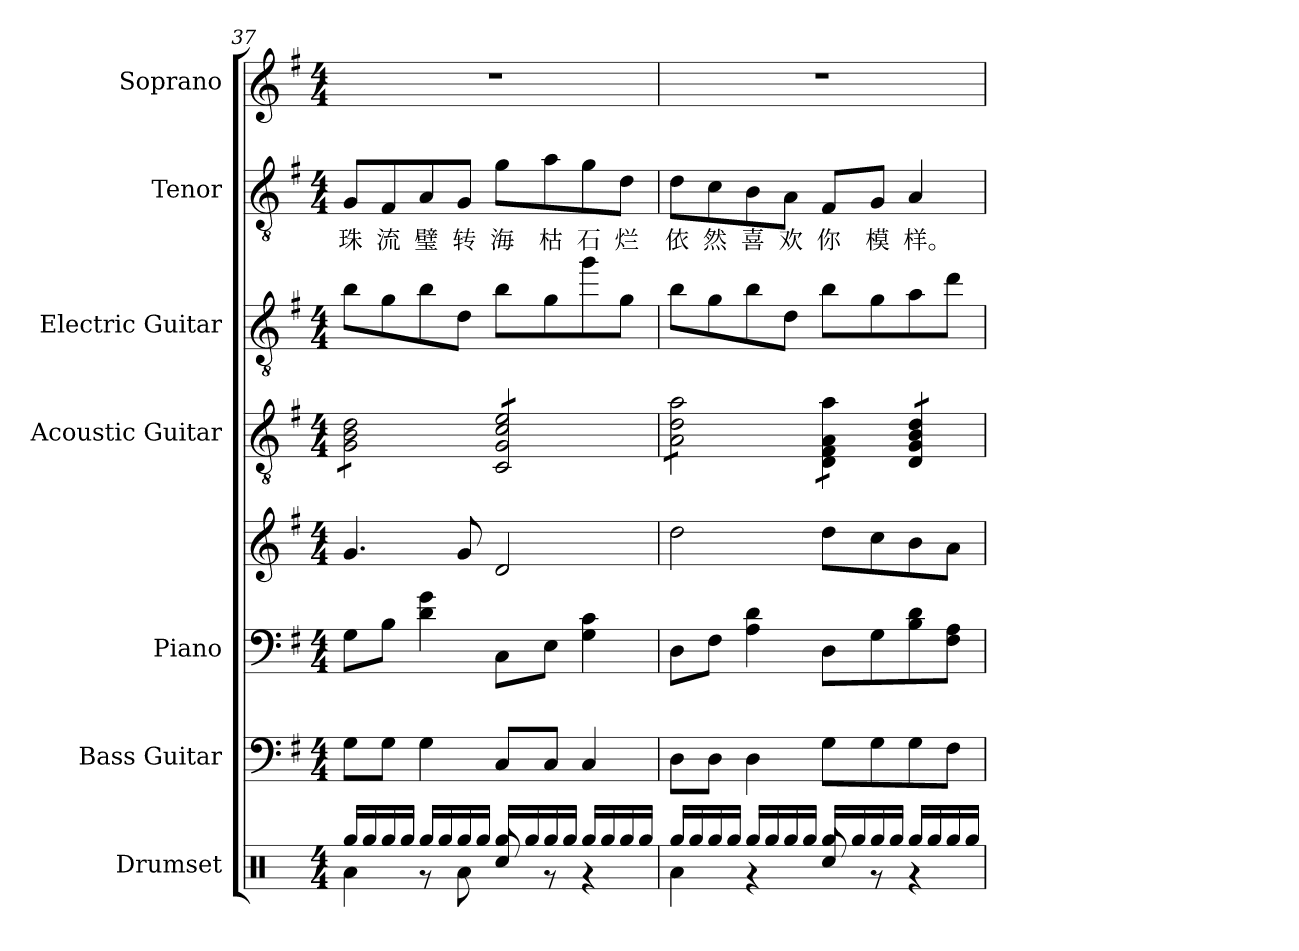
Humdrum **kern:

**kern	**kern	**kern	**kern	**kern	**kern	**kern	**text	**kern
*part7	*part6	*part5	*part5	*part4	*part3	*part2	*part2	*part1
*staff8	*staff7	*staff6	*staff5	*staff4	*staff3	*staff2	*staff2	*staff1
*I"Drumset	*I"Bass Guitar	*I"Piano	*	*I"Acoustic Guitar	*I"Electric Guitar	*I"Tenor	*	*I"Soprano
*I'Drs.	*I'B. Guit.	*I'Pno.	*	*I'Guit.	*I'El. Guit.	*I'T.	*	*I'S.
*clefX	*clefF4	*clefF4	*clefG2	*clefGv2	*clefGv2	*clefGv2	*	*clefG2
*	*ITrd7c12	*	*	*	*	*	*	*
*k[]	*k[f#]	*k[f#]	*k[f#]	*k[f#]	*k[f#]	*k[f#]	*	*k[f#]
*M4/4	*M4/4	*M4/4	*M4/4	*M4/4	*M4/4	*M4/4	*	*M4/4
=37	=37	=37	=37	=37	=37	=37	=37	=37
*^	*	*	*	*	*	*	*	*
!	!	!	!	!	!	!	!	!LO:LY:b	!
*	*	*	*	*	*tremolo	*	*	*	*
16Rgg/LL	4Ra\	8GG\L	8G\L	4.g/	8G\ 8B\ 8d\L	8b\L	8G/L	珠	1r
16Rgg/	.	.	.	.	.	.	.	.	.
!	!	!	!	!	!	!	!	!LO:LY:b	!
16Rgg/	.	8GG\J	8B\J	.	8G\ 8B\ 8d\	8g\	8F#/	流	.
16Rgg/JJ	.	.	.	.	.	.	.	.	.
!	!	!	!	!	!	!	!	!LO:LY:b	!
16Rgg/LL	8r	4GG\	4d\ 4g\	.	8G\ 8B\ 8d\	8b\	8A/	璧	.
16Rgg/	.	.	.	.	.	.	.	.	.
!	!	!	!	!	!	!	!	!LO:LY:b	!
16Rgg/	8Ra\	.	.	8g/	8G\ 8B\ 8d\J	8d\J	8G/J	转	.
16Rgg/JJ	.	.	.	.	.	.	.	.	.
!	!	!	!	!	!	!	!	!LO:LY:b	!
16Rgg/LL	8Rcc/	8CC/L	8C\L	2d/	8C/ 8G/ 8c/ 8e/L	8b\L	8g\L	海	.
16Rgg/	.	.	.	.	.	.	.	.	.
!	!	!	!	!	!	!	!	!LO:LY:b	!
16Rgg/	8r	8CC/J	8E\J	.	8C/ 8G/ 8c/ 8e/	8g\	8a\	枯	.
16Rgg/JJ	.	.	.	.	.	.	.	.	.
!	!	!	!	!	!	!	!	!LO:LY:b	!
16Rgg/LL	4r	4CC/	4G\ 4c\	.	8C/ 8G/ 8c/ 8e/	8gg\	8g\	石	.
16Rgg/	.	.	.	.	.	.	.	.	.
!	!	!	!	!	!	!	!	!LO:LY:b	!
16Rgg/	.	.	.	.	8C/ 8G/ 8c/ 8e/J	8g\J	8d\J	烂	.
16Rgg/JJ	.	.	.	.	.	.	.	.	.
!!LO:PB:g=z
=38	=38	=38	=38	=38	=38	=38	=38	=38	=38
!	!	!	!	!	!	!	!	!LO:LY:b	!
16Rgg/LL	4Ra\	8DD\L	8D\L	2dd\	8A\ 8d\ 8a\L	8b\L	8d\L	依	1r
16Rgg/	.	.	.	.	.	.	.	.	.
!	!	!	!	!	!	!	!	!LO:LY:b	!
16Rgg/	.	8DD\J	8F#\J	.	8A\ 8d\ 8a\	8g\	8c\	然	.
16Rgg/JJ	.	.	.	.	.	.	.	.	.
!	!	!	!	!	!	!	!	!LO:LY:b	!
16Rgg/LL	4r	4DD\	4A\ 4d\	.	8A\ 8d\ 8a\	8b\	8B\	喜	.
16Rgg/	.	.	.	.	.	.	.	.	.
!	!	!	!	!	!	!	!	!LO:LY:b	!
16Rgg/	.	.	.	.	8A\ 8d\ 8a\J	8d\J	8A\J	欢	.
16Rgg/JJ	.	.	.	.	.	.	.	.	.
!	!	!	!	!	!	!	!	!LO:LY:b	!
16Rgg/LL	8Rcc/	8GG\L	8D\L	8dd\L	8D\ 8F#\ 8A\ 8a\L	8b\L	8F#/L	你	.
16Rgg/	.	.	.	.	.	.	.	.	.
!	!	!	!	!	!	!	!	!LO:LY:b	!
16Rgg/	8r	8GG\	8G\	8cc\	8D\ 8F#\ 8A\ 8a\J	8g\	8G/J	模	.
16Rgg/JJ	.	.	.	.	.	.	.	.	.
!	!	!	!	!	!	!	!	!LO:LY:b	!
16Rgg/LL	4r	8GG\	8B\ 8d\	8b\	8D/ 8G/ 8B/ 8d/L	8a\	4A/	样。	.
16Rgg/	.	.	.	.	.	.	.	.	.
16Rgg/	.	8FF#\J	8F#\ 8A\J	8a\J	8D/ 8G/ 8B/ 8d/J	8dd\J	.	.	.
*	*	*	*	*	*Xtremolo	*	*	*	*
16Rgg/JJ	.	.	.	.	.	.	.	.	.
*v	*v	*	*	*	*	*	*	*	*
=	=	=	=	=	=	=	=	=
*-	*-	*-	*-	*-	*-	*-	*-	*-
